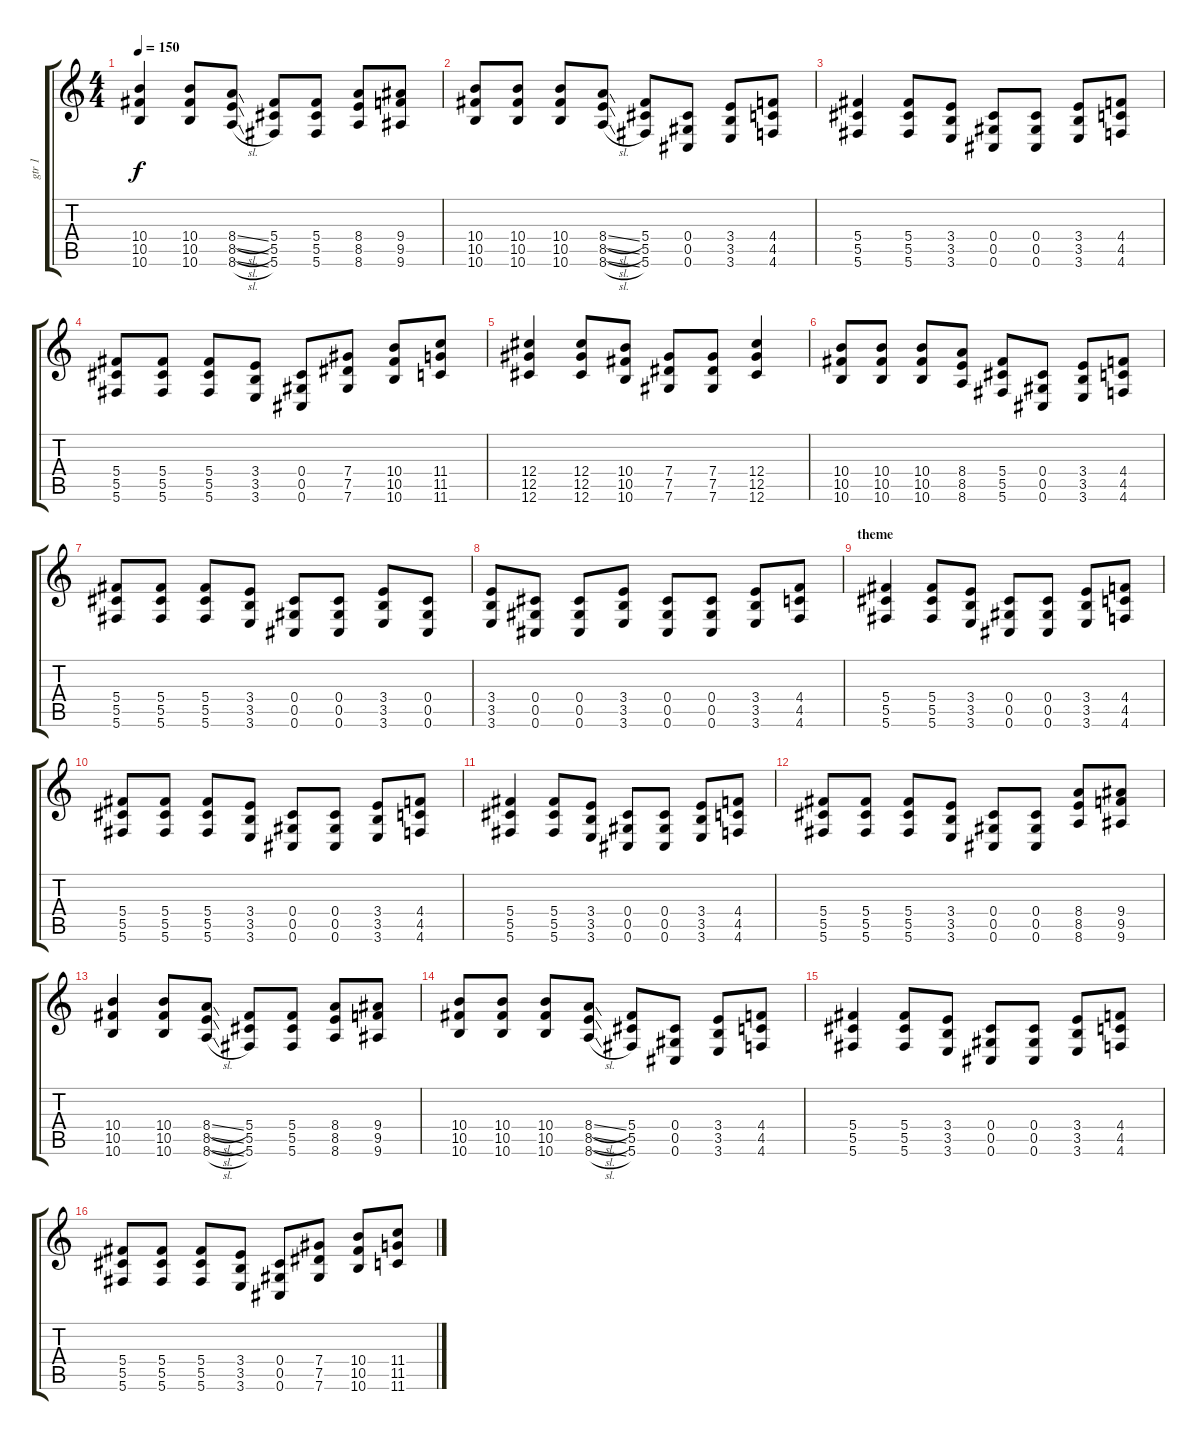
\track ("gtr 1" "gtr 1") {instrument distortionguitar}
\staff {score tabs}
\tuning (Eb4 Bb3 Gb3 Db3 Ab2 Db2) {hide}
\ts (4 4)
\tempo 150
\clef g2
\ks c
(10.4 10.5 10.6).4{dy f} (10.4 10.5 10.6).8 (8.4{sl} 8.5{sl} 8.6{sl}).8 (5.4 5.5 5.6).8 (5.4 5.5 5.6).8 (8.4 8.5 8.6).8 (9.4 9.5 9.6).8 |
(10.4 10.5 10.6).8 (10.4 10.5 10.6).8 (10.4 10.5 10.6).8 (8.4{sl} 8.5{sl} 8.6{sl}).8 (5.4 5.5 5.6).8 (0.4 0.5 0.6).8 (3.4 3.5 3.6).8 (4.4 4.5 4.6).8 |
(5.4 5.5 5.6).4 (5.4 5.5 5.6).8 (3.4 3.5 3.6).8 (0.4 0.5 0.6).8 (0.4 0.5 0.6).8 (3.4 3.5 3.6).8 (4.4 4.5 4.6).8 |
(5.4 5.5 5.6).8 (5.4 5.5 5.6).8 (5.4 5.5 5.6).8 (3.4 3.5 3.6).8 (0.4 0.5 0.6).8 (7.4 7.5 7.6).8 (10.4 10.5 10.6).8 (11.4 11.5 11.6).8 |
(12.4 12.5 12.6).4 (12.4 12.5 12.6).8 (10.4 10.5 10.6).8 (7.4 7.5 7.6).8 (7.4 7.5 7.6).8 (12.4 12.5 12.6).4 |
(10.4 10.5 10.6).8 (10.4 10.5 10.6).8 (10.4 10.5 10.6).8 (8.4 8.5 8.6).8 (5.4 5.5 5.6).8 (0.4 0.5 0.6).8 (3.4 3.5 3.6).8 (4.4 4.5 4.6).8 |
(5.4 5.5 5.6).8 (5.4 5.5 5.6).8 (5.4 5.5 5.6).8 (3.4 3.5 3.6).8 (0.4 0.5 0.6).8 (0.4 0.5 0.6).8 (3.4 3.5 3.6).8 (0.4 0.5 0.6).8 |
(3.4 3.5 3.6).8 (0.4 0.5 0.6).8 (0.4 0.5 0.6).8 (3.4 3.5 3.6).8 (0.4 0.5 0.6).8 (0.4 0.5 0.6).8 (3.4 3.5 3.6).8 (4.4 4.5 4.6).8 |
\section ("" "theme")
(5.4 5.5 5.6).4 (5.4 5.5 5.6).8 (3.4 3.5 3.6).8 (0.4 0.5 0.6).8 (0.4 0.5 0.6).8 (3.4 3.5 3.6).8 (4.4 4.5 4.6).8 |
(5.4 5.5 5.6).8 (5.4 5.5 5.6).8 (5.4 5.5 5.6).8 (3.4 3.5 3.6).8 (0.4 0.5 0.6).8 (0.4 0.5 0.6).8 (3.4 3.5 3.6).8 (4.4 4.5 4.6).8 |
(5.4 5.5 5.6).4 (5.4 5.5 5.6).8 (3.4 3.5 3.6).8 (0.4 0.5 0.6).8 (0.4 0.5 0.6).8 (3.4 3.5 3.6).8 (4.4 4.5 4.6).8 |
(5.4 5.5 5.6).8 (5.4 5.5 5.6).8 (5.4 5.5 5.6).8 (3.4 3.5 3.6).8 (0.4 0.5 0.6).8 (0.4 0.5 0.6).8 (8.4 8.5 8.6).8 (9.4 9.5 9.6).8 |
(10.4 10.5 10.6).4 (10.4 10.5 10.6).8 (8.4{sl} 8.5{sl} 8.6{sl}).8 (5.4 5.5 5.6).8 (5.4 5.5 5.6).8 (8.4 8.5 8.6).8 (9.4 9.5 9.6).8 |
(10.4 10.5 10.6).8 (10.4 10.5 10.6).8 (10.4 10.5 10.6).8 (8.4{sl} 8.5{sl} 8.6{sl}).8 (5.4 5.5 5.6).8 (0.4 0.5 0.6).8 (3.4 3.5 3.6).8 (4.4 4.5 4.6).8 |
(5.4 5.5 5.6).4 (5.4 5.5 5.6).8 (3.4 3.5 3.6).8 (0.4 0.5 0.6).8 (0.4 0.5 0.6).8 (3.4 3.5 3.6).8 (4.4 4.5 4.6).8 |
(5.4 5.5 5.6).8 (5.4 5.5 5.6).8 (5.4 5.5 5.6).8 (3.4 3.5 3.6).8 (0.4 0.5 0.6).8 (7.4 7.5 7.6).8 (10.4 10.5 10.6).8 (11.4 11.5 11.6).8
